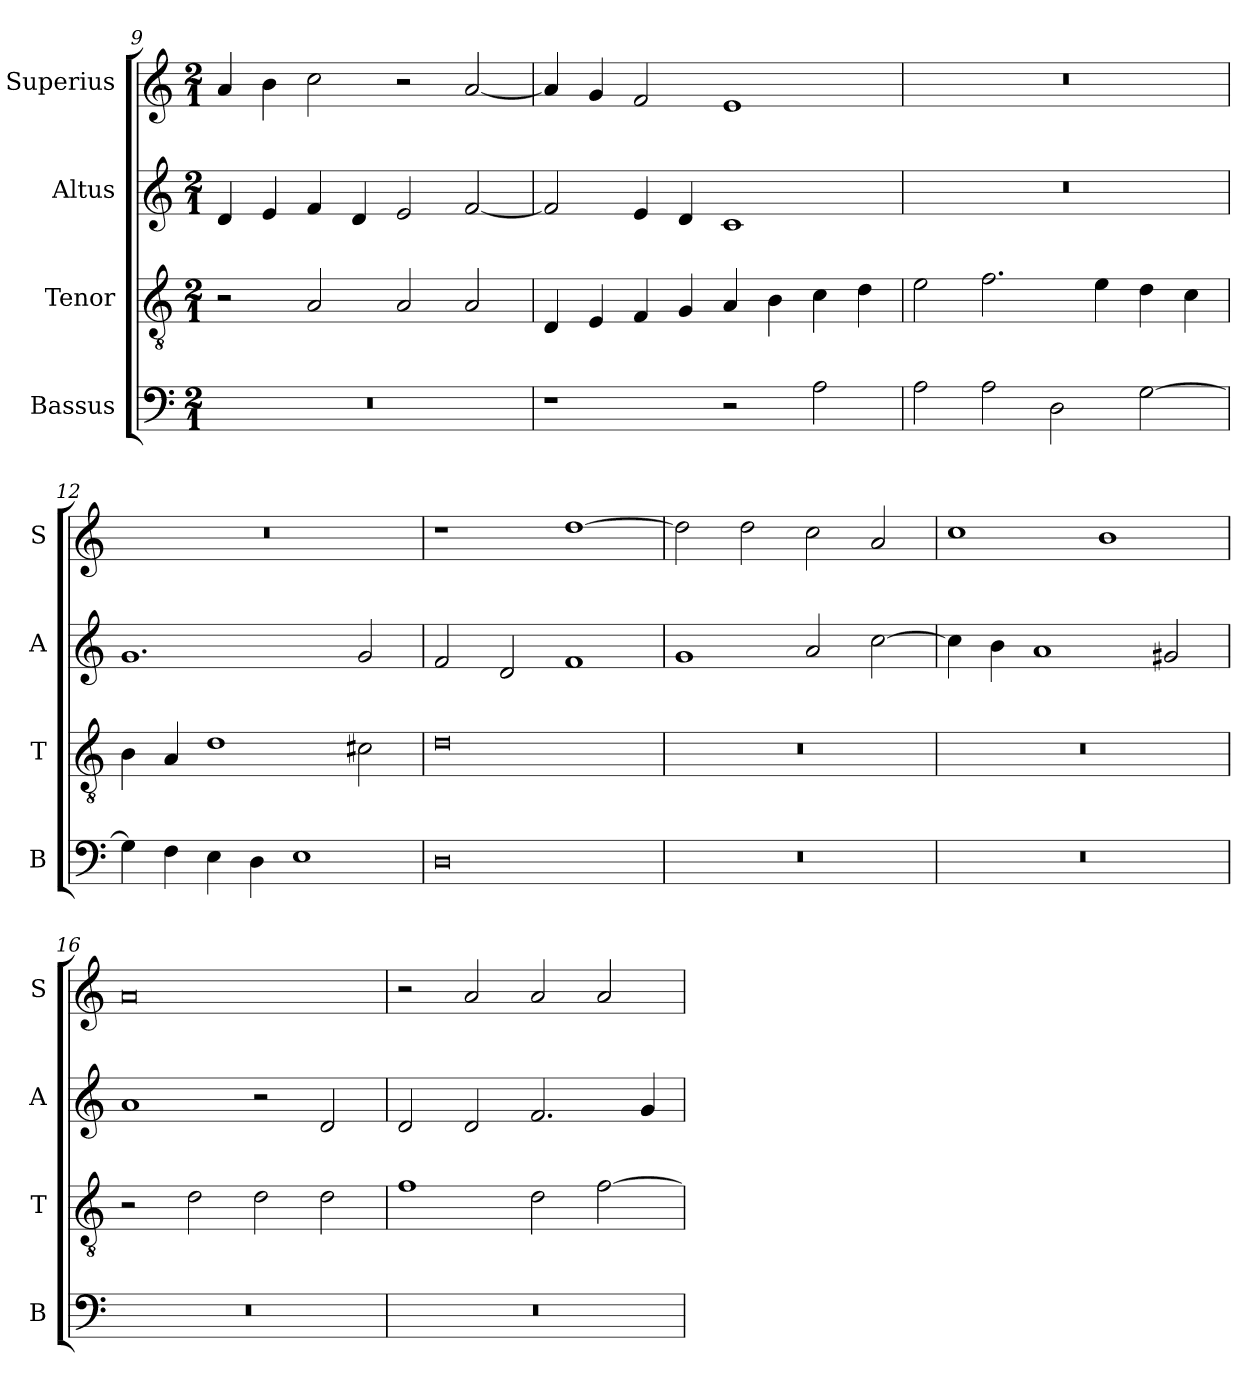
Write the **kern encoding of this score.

**kern	**kern	**kern	**kern
*part4	*part3	*part2	*part1
*staff4	*staff3	*staff2	*staff1
*I"Bassus	*I"Tenor	*I"Altus	*I"Superius
*I'B	*I'T	*I'A	*I'S
*clefF4	*clefGv2	*clefG2	*clefG2
*k[]	*k[]	*k[]	*k[]
*C:	*C:	*C:	*C:
*M2/1	*M2/1	*M2/1	*M2/1
=9	=9	=9	=9
0r	2r	4d	4a
.	.	4e	4b
.	2A	4f	2cc
.	.	4d	.
.	2A	2e	2r
.	2A	[2f	[2a
=10	=10	=10	=10
1r	4D	2f]	4a]
.	4E	.	4g
.	4F	4e	2f
.	4G	4d	.
2r	4A	1c	1e
.	4B	.	.
2A	4c	.	.
.	4d	.	.
=11	=11	=11	=11
2A	2e	0r	0r
2A	2.f	.	.
2D	.	.	.
.	4e	.	.
[2G	4d	.	.
.	4c	.	.
=12	=12	=12	=12
4G]	4B	1.g	0r
4F	4A	.	.
4E	1d	.	.
4D	.	.	.
1E	.	.	.
.	2c#X	2g	.
=13	=13	=13	=13
0D	0d	2f	1r
.	.	2d	.
.	.	1f	[1dd
=14	=14	=14	=14
0r	0r	1g	2dd]
.	.	.	2dd
.	.	2a	2cc
.	.	[2cc	2a
=15	=15	=15	=15
0r	0r	4cc]	1cc
.	.	4b	.
.	.	1a	.
.	.	.	1b
.	.	2g#X	.
=16	=16	=16	=16
0r	2r	1a	0a
.	2d	.	.
.	2d	2r	.
.	2d	2d	.
=17	=17	=17	=17
0r	1f	2d	2r
.	.	2d	2a
.	2d	2.f	2a
.	[2f	.	2a
.	.	4g	.
=	=	=	=
*-	*-	*-	*-
